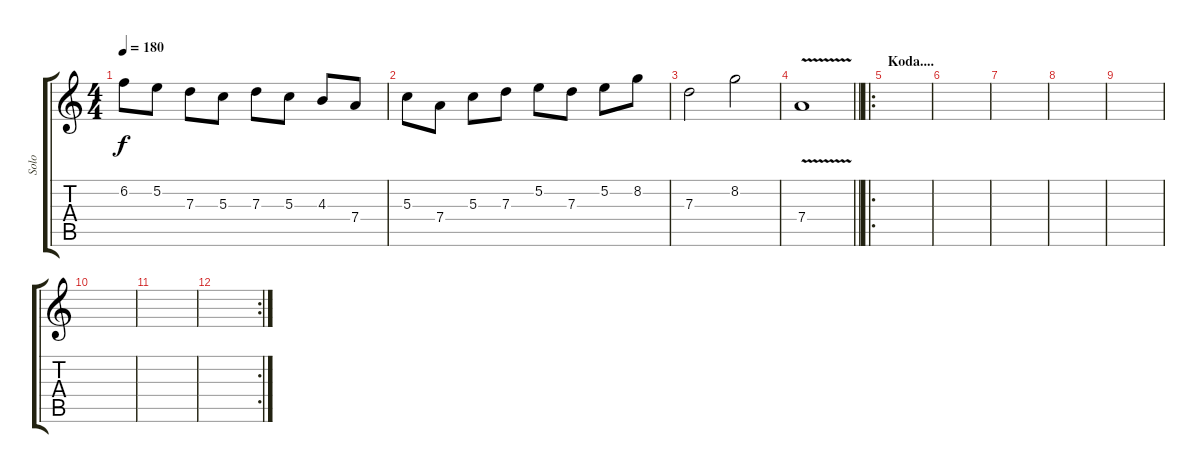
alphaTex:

\track ("Solo" "Solo") {instrument distortionguitar}
\staff {score tabs}
\tuning (E4 B3 G3 D3 A2 E2) {hide}
\ts (4 4)
\tempo 180
\clef g2
\ks c
6.2.8{dy f} 5.2.8 7.3.8 5.3.8 7.3.8 5.3.8 4.3.8 7.4.8 |
5.3.8 7.4.8 5.3.8 7.3.8 5.2.8 7.3.8 5.2.8 8.2.8 |
7.3.2 8.2.2 |
\barLineRight lightlight
7.4{v}.1 |
\ro
\section ("" "Koda....")
|
|
|
|
|
|
|
\rc 2
